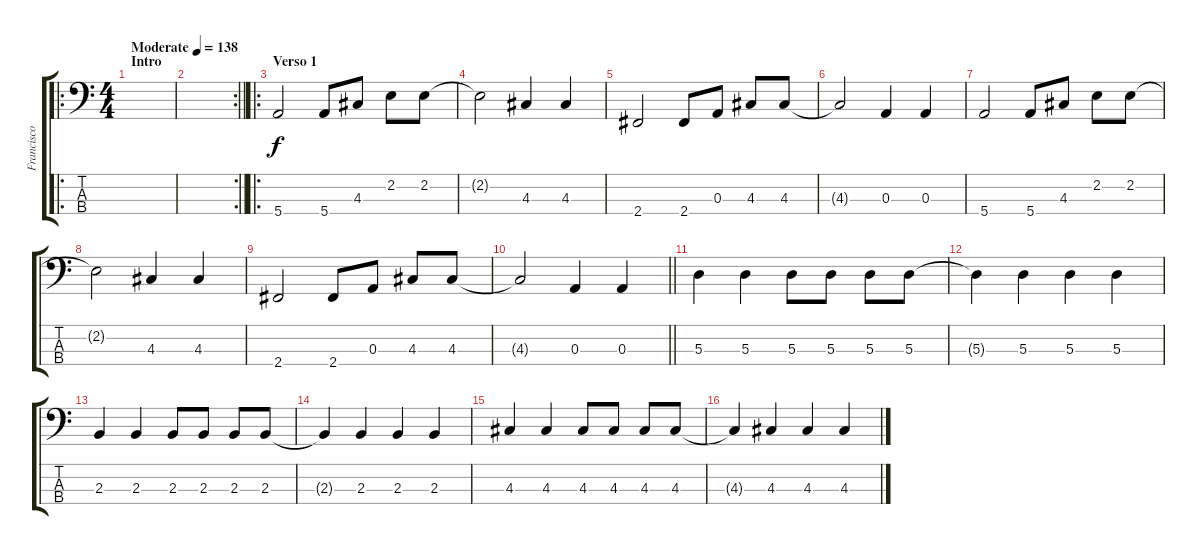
\track ("Francisco Durán" "Francisco ") {instrument electricbassfinger}
\staff {score tabs}
\tuning (G2 D2 A1 E1) {hide}
\ro
\ts (4 4)
\section ("" "Intro")
\tempo (138 "Moderate")
\clef f4
\ks c
|
\rc 2
\barLineRight lightlight
|
\ro
\section ("" "Verso 1")
5.4.2 5.4.8 4.3.8 2.2.8 2.2.8 |
2.2{t}.2 4.3.4 4.3.4 |
2.4.2 2.4.8 0.3.8 4.3.8 4.3.8 |
4.3{t}.2 0.3.4 0.3.4 |
5.4.2 5.4.8 4.3.8 2.2.8 2.2.8 |
2.2{t}.2 4.3.4 4.3.4 |
2.4.2 2.4.8 0.3.8 4.3.8 4.3.8 |
\barLineRight lightlight
4.3{t}.2 0.3.4 0.3.4 |
5.3.4 5.3.4 5.3.8 5.3.8 5.3.8 5.3.8 |
5.3{t}.4 5.3.4 5.3.4 5.3.4 |
2.3.4 2.3.4 2.3.8 2.3.8 2.3.8 2.3.8 |
2.3{t}.4 2.3.4 2.3.4 2.3.4 |
4.3.4 4.3.4 4.3.8 4.3.8 4.3.8 4.3.8 |
4.3{t}.4 4.3.4 4.3.4 4.3.4
